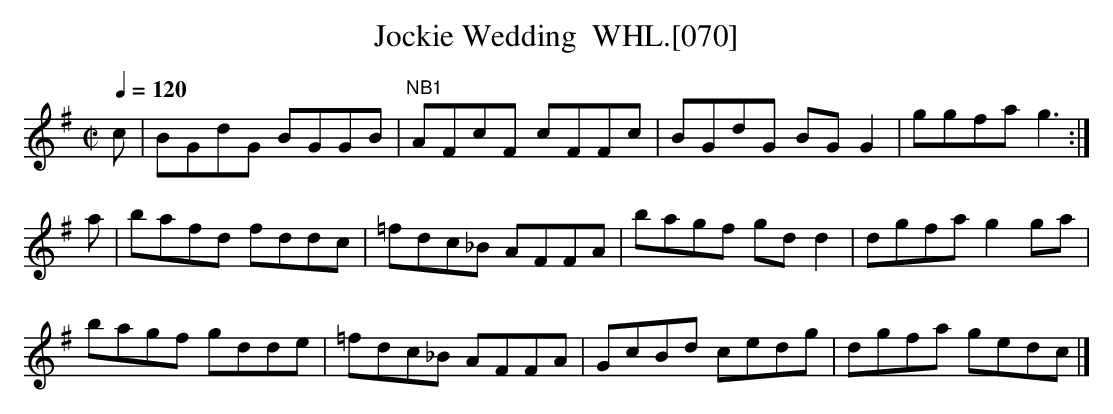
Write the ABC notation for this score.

X:1
T:Jockie Wedding  WHL.[070]
M:C|
L:1/8
Q:1/4=120
K:G
c|BGdG BGGB|"^NB1"AFcF cFFc|BGdG BG G2|ggfa g3 :|
a|bafd fddc|=fdc_B AFFA|bagf gd d2|dgfa g2 ga|
bagf gdde|=fdc_B AFFA|GcBd cedg|dgfa gedc|]
